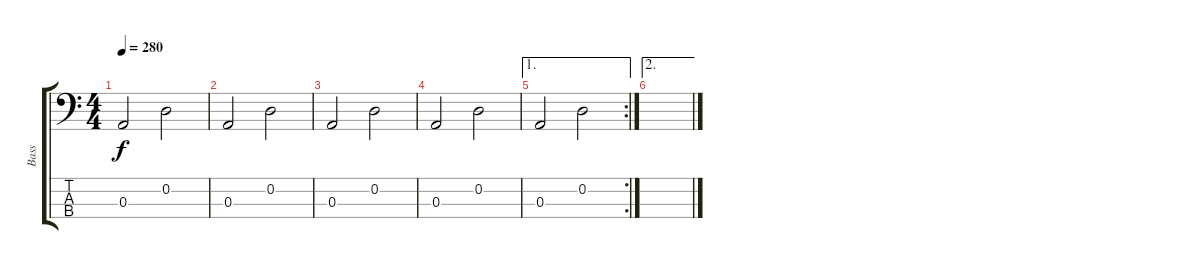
\track ("Bass" "Bass") {instrument acousticbass}
\staff {score tabs}
\tuning (G2 D2 A1 E1) {hide}
\ts (4 4)
\tempo 280
\clef f4
\ks c
0.3.2{dy f} 0.2.2 |
0.3.2 0.2.2 |
0.3.2 0.2.2 |
0.3.2 0.2.2 |
\ae 1
\rc 2
0.3.2 0.2.2 |
\ae 2
